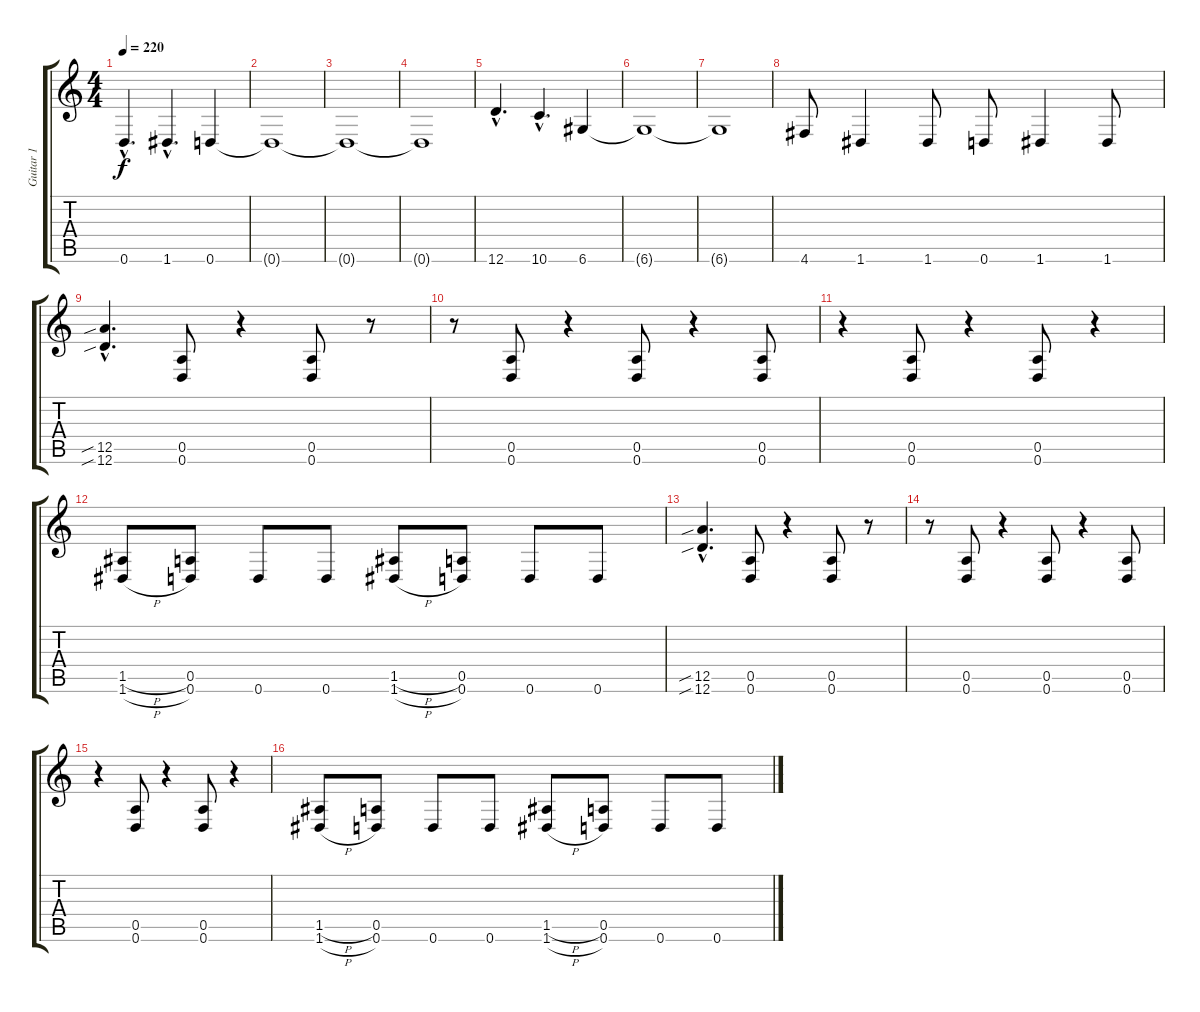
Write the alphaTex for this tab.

\track ("Guitar 1" "Guitar 1") {instrument distortionguitar}
\staff {score tabs}
\tuning (E4 B3 G3 D3 A2 D2) {hide}
\ts (4 4)
\tempo 220
\clef g2
\ks c
0.6{hac}.4{d dy f volume 12 instrument overdrivenguitar} 1.6{hac}.4{d} 0.6.4 |
0.6{t}.1 |
0.6{t}.1 |
0.6{t}.1 |
12.6{hac}.4{d volume 12 instrument overdrivenguitar} 10.6{hac}.4{d} 6.6.4 |
6.6{t}.1 |
6.6{t}.1 |
4.6.8{volume 16 balance 0 instrument distortionguitar} 1.6.4 1.6.8 0.6.8 1.6.4 1.6.8 |
(12.5{sib hac} 12.6{sib hac}).4{d} (0.5 0.6).8 r.4 (0.5 0.6).8 r.8 |
r.8 (0.5 0.6).8 r.4 (0.5 0.6).8 r.4 (0.5 0.6).8 |
r.4 (0.5 0.6).8 r.4 (0.5 0.6).8 r.4 |
(1.5{h} 1.6{h}).8 (0.5 0.6).8 0.6.8 0.6.8 (1.5{h} 1.6{h}).8 (0.5 0.6).8 0.6.8 0.6.8 |
(12.5{sib hac} 12.6{sib hac}).4{d} (0.5 0.6).8 r.4 (0.5 0.6).8 r.8 |
r.8 (0.5 0.6).8 r.4 (0.5 0.6).8 r.4 (0.5 0.6).8 |
r.4 (0.5 0.6).8 r.4 (0.5 0.6).8 r.4 |
(1.5{h} 1.6{h}).8 (0.5 0.6).8 0.6.8 0.6.8 (1.5{h} 1.6{h}).8 (0.5 0.6).8 0.6.8 0.6.8
